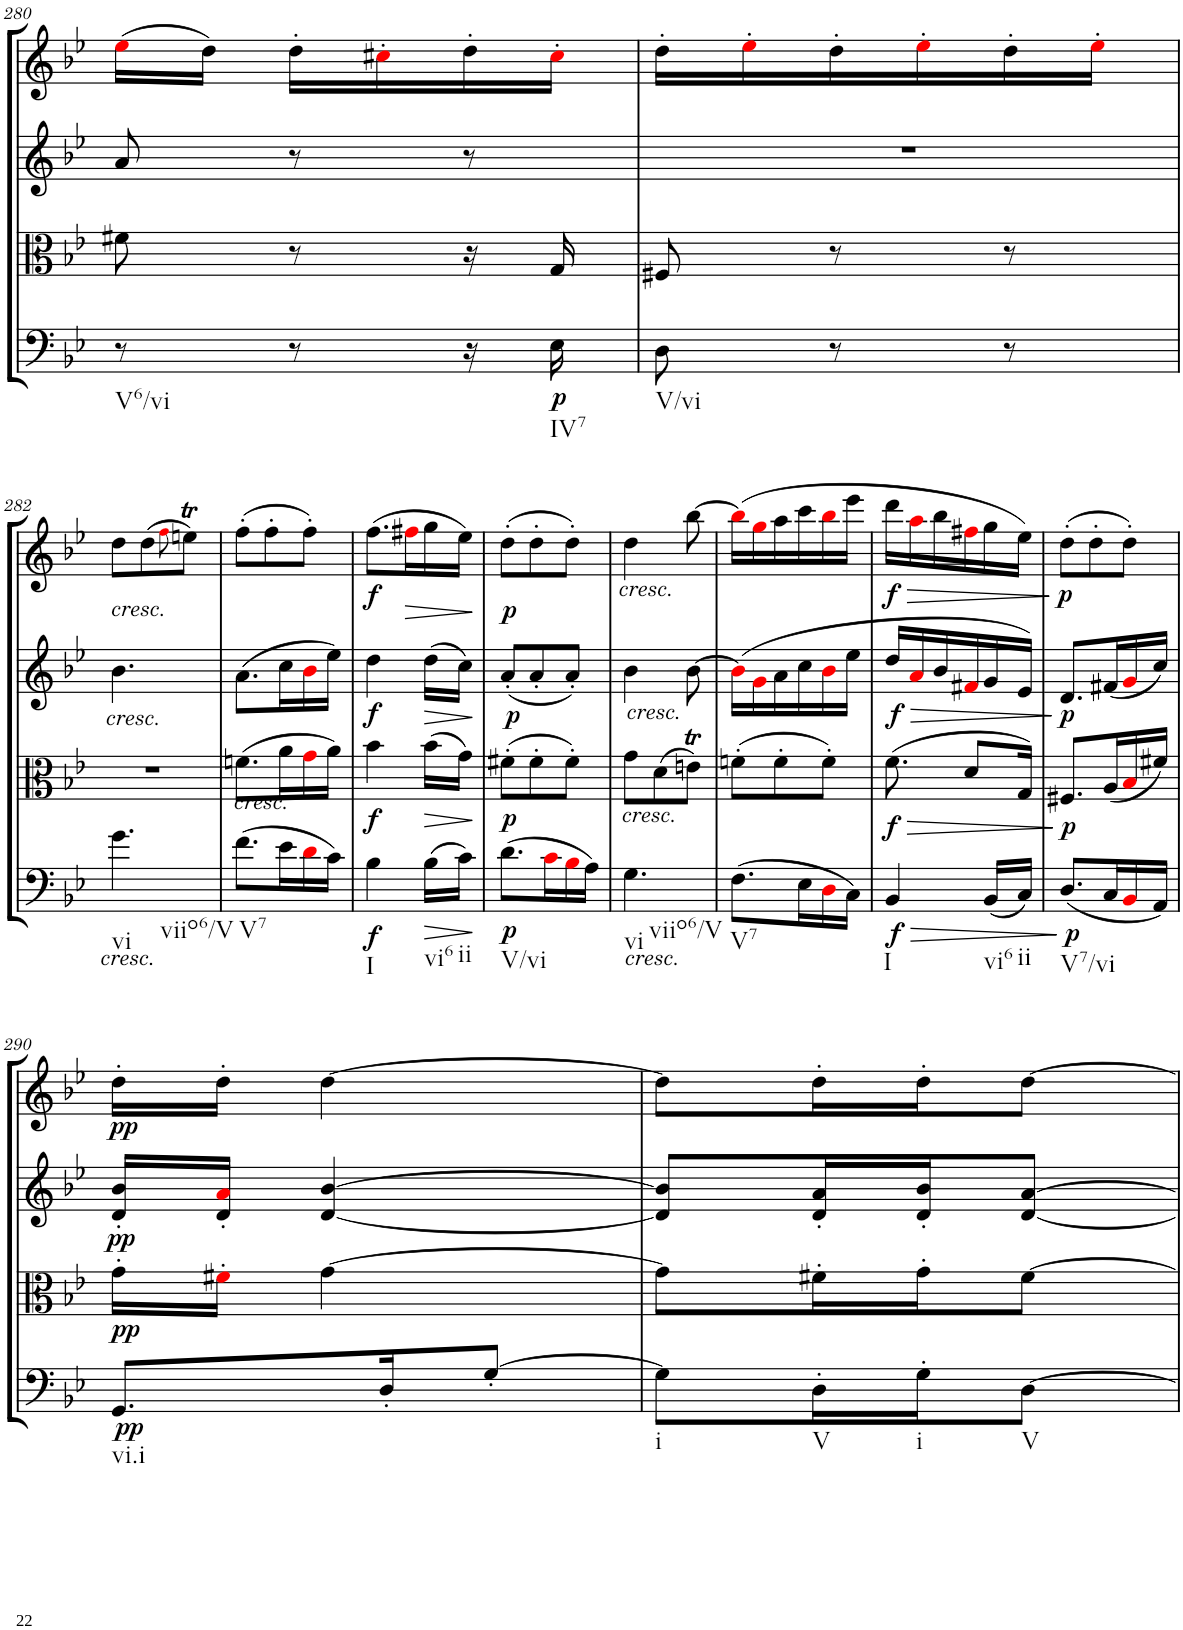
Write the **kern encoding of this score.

**kern	**dynam	**kern	**dynam	**kern	**dynam	**kern	**dynam
*part4	*part4	*part3	*part3	*part2	*part2	*part1	*part1
*staff4	*staff4	*staff3	*staff3	*staff2	*staff2	*staff1	*staff1
*I"Cello	*	*I"Viola	*	*I"2nd Violin	*	*I"1st Violin	*
*	*	*I'Vla	*	*I'Vln	*	*I'Vln	*
!!LO:PB:g=z
*clefC4	*	*clefC3	*	*clefG2	*	*clefG2	*
*k[b-e-]	*	*k[b-e-]	*	*k[b-e-]	*	*k[b-e-]	*
*B-:	*	*B-:	*	*B-:	*	*B-:	*
*M3/8	*	*M3/8	*	*M3/8	*	*M3/8	*
=280	=280	=280	=280	=280	=280	=280	=280
!LO:TX:b:t=V6/vi	!	!	!	!	!	!	!
8r	.	8f#X\	.	8a/	.	(16ee-i\LL	.
.	.	.	.	.	.	16dd\JJ)	.
8r	.	8r	.	8r	.	16dd'\LL	.
.	.	.	.	.	.	16cc#X'i\	.
16r	.	16r	.	8r	.	16dd'\	.
!LO:TX:b:t=IV7	!	!	!	!	!	!	!
!	!LO:DY:b	!	!	!	!	!	!
16E-\	p	16G/	.	.	.	16cc#'i\JJ	.
=281	=281	=281	=281	=281	=281	=281	=281
!LO:TX:b:t=V/vi	!	!	!	!	!	!	!
8D\	.	8F#X/	.	4.r	.	16dd'\LL	.
.	.	.	.	.	.	16ee-'i\	.
8r	.	8r	.	.	.	16dd'\	.
.	.	.	.	.	.	16ee-'i\	.
8r	.	8r	.	.	.	16dd'\	.
.	.	.	.	.	.	16ee-'i\JJ	.
!!LO:LB:g=z
=282	=282	=282	=282	=282	=282	=282	=282
!	!	!	!	!LO:TX:a:i:t=cresc.	!	!	!
!	!	!LO:TX:a:i:t=cresc.	!	!	!	!	!
!LO:TX:b:i:t=cresc.	!	!	!	!	!	!	!
!LO:TX:b:t=vi	!	!	!	!	!	!	!
!LO:TX:b:t=viio6/V	!	!	!	!	!	!	!
4.g\	.	4.r	.	4.b-\	.	8dd\L	.
.	.	.	.	.	.	(8dd\	.
.	.	.	.	.	.	8qffi\	.
.	.	.	.	.	.	8eent\J)	.
=283	=283	=283	=283	=283	=283	=283	=283
!	!	!LO:TX:a:i:t=cresc.	!	!	!	!	!
!LO:TX:b:t=V7	!	!	!	!	!	!	!
(8.f\L	.	(8.fn\L	.	(8.a\L	.	(8ff'\L	.
.	.	.	.	.	.	8ff'\	.
16e-\L	.	16a\L	.	16cc\L	.	.	.
16di\	.	16gi\	.	16b-i\	.	8ff'\J)	.
16c\JJ)	.	16a\JJ)	.	16ee-\JJ)	.	.	.
=284	=284	=284	=284	=284	=284	=284	=284
!LO:TX:b:t=I	!	!	!	!	!	!	!
!	!LO:DY:b	!	!LO:DY:b	!	!LO:DY:b	!	!LO:DY:b
4B-\	f	4b-\	f	4dd\	f	(8.ff\L	f
!	!	!	!	!	!	!	!LO:HP:b
.	.	.	.	.	.	16ff#Xi\L	>
!LO:TX:b:t=vi6	!	!	!	!	!	!	!
!	!LO:HP:b	!	!LO:HP:b	!	!LO:HP:b	!	!
(16B-\LL	>	(16b-\LL	>	(16dd\LL	>	16gg\	.
!LO:TX:b:t=ii	!	!	!	!	!	!	!
16c\JJ)	.	16g\JJ)	.	16cc\JJ)	.	16ee-\JJ)	.
.	]	.	]	.	]	.	]
=285	=285	=285	=285	=285	=285	=285	=285
!LO:TX:b:t=V/vi	!	!	!	!	!	!	!
!	!LO:DY:b	!	!LO:DY:b	!	!LO:DY:b	!	!LO:DY:b
(8.d\L	p	(8f#X'\L	p	(8a'/L	p	(8dd'\L	p
.	.	8f#'\	.	8a'/	.	8dd'\	.
16ci\L	.	.	.	.	.	.	.
16B-i\	.	8f#'\J)	.	8a'/J)	.	8dd'\J)	.
16A\JJ)	.	.	.	.	.	.	.
=286	=286	=286	=286	=286	=286	=286	=286
!	!	!	!	!	!	!LO:TX:b:i:t=cresc.	!
!	!	!	!	!LO:TX:b:i:t=cresc.	!	!	!
!	!	!LO:TX:b:i:t=cresc.	!	!	!	!	!
!LO:TX:b:i:t=cresc.	!	!	!	!	!	!	!
!LO:TX:b:t=vi	!	!	!	!	!	!	!
!LO:TX:b:t=viio6/V	!	!	!	!	!	!	!
4.G\	.	8g\L	.	4b-\	.	4dd\	.
.	.	(8d\	.	.	.	.	.
.	.	8ent\J)	.	[8b-\	.	[8bb-\	.
=287	=287	=287	=287	=287	=287	=287	=287
!LO:TX:b:t=V7	!	!	!	!	!	!	!
(8.F\L	.	(8fn'\L	.	(16b-i\LL]	.	(16bb-i\LL]	.
.	.	.	.	16gi\	.	16ggi\	.
.	.	8f'\	.	16a\	.	16aa\	.
16E-\L	.	.	.	16cc\	.	16ccc\	.
16Di\	.	8f'\J)	.	16b-i\	.	16bb-i\	.
16C\JJ)	.	.	.	16ee-\JJ	.	16eee-\JJ	.
=288	=288	=288	=288	=288	=288	=288	=288
!LO:TX:b:t=I	!	!	!	!	!	!	!
!	!LO:HP:b	!	!LO:HP:b	!	!LO:HP:b	!	!LO:HP:b
!	!LO:DY:n=1:b	!	!LO:DY:n=1:b	!	!LO:DY:n=1:b	!	!LO:DY:n=1:b
4BB-/	> f	(8.f\	> f	16dd/LL	> f	16ddd\LL	> f
.	.	.	.	16ai/	.	16aai\	.
.	.	.	.	16b-/	.	16bb-\	.
.	.	8d/L	.	16f#Xi/	.	16ff#Xi\	.
!LO:TX:b:t=vi6	!	!	!	!	!	!	!
(16BB-/LL	.	.	.	16g/	.	16gg\	.
!LO:TX:b:t=ii	!	!	!	!	!	!	!
16C/JJ)	.	16G/Jk)	.	16e-/JJ)	.	16ee-\JJ)	.
.	]	.	]	.	]	.	]
=289	=289	=289	=289	=289	=289	=289	=289
!LO:TX:b:t=V7/vi	!	!	!	!	!	!	!
!	!LO:DY:b	!	!LO:DY:b	!	!LO:DY:b	!	!LO:DY:b
(8.D/L	p	8.F#X/L	p	8.d/L	p	(8dd'\L	p
.	.	.	.	.	.	8dd'\	.
16C/L	.	(16A/L	.	(16f#X/L	.	.	.
16BB-i/	.	16B-i/	.	16gi/	.	8dd'\J)	.
16AA/JJ)	.	16f#X/JJ)	.	16cc/JJ)	.	.	.
!!LO:LB:g=z
=290	=290	=290	=290	=290	=290	=290	=290
!LO:TX:b:t=vi.i	!	!	!	!	!	!	!
!	!LO:DY:b	!	!LO:DY:a	!	!	!	!
!	!	!	!LO:DY:n=1:b	!	!	!	!LO:DY:b
8.GG/L	pp	16g'\LL	pp pp	16d/' 16b-/'LL	.	16dd'\LL	pp
.	.	16f#X'i\JJ	.	16d/' 16ai/'JJ	.	16dd'\JJ	.
.	.	[4g\	.	[4d/ [4b-/	.	[4dd\	.
16D'/K	.	.	.	.	.	.	.
[8G'/J	.	.	.	.	.	.	.
=291	=291	=291	=291	=291	=291	=291	=291
!LO:TX:b:t=i	!	!	!	!	!	!	!
8G\L]	.	8g\L]	.	8d/] 8b-/]L	.	8dd\L]	.
!LO:TX:b:t=V	!	!	!	!	!	!	!
16D'\L	.	16f#X'\L	.	16d/' 16a/'L	.	16dd'\L	.
!LO:TX:b:t=i	!	!	!	!	!	!	!
16G'\J	.	16g'\J	.	16d/' 16b-/'J	.	16dd'\J	.
!LO:TX:b:t=V	!	!	!	!	!	!	!
[8D\J	.	[8f#\J	.	[8d/ [8a/J	.	[8dd\J	.
=	=	=	=	=	=	=	=
*-	*-	*-	*-	*-	*-	*-	*-
